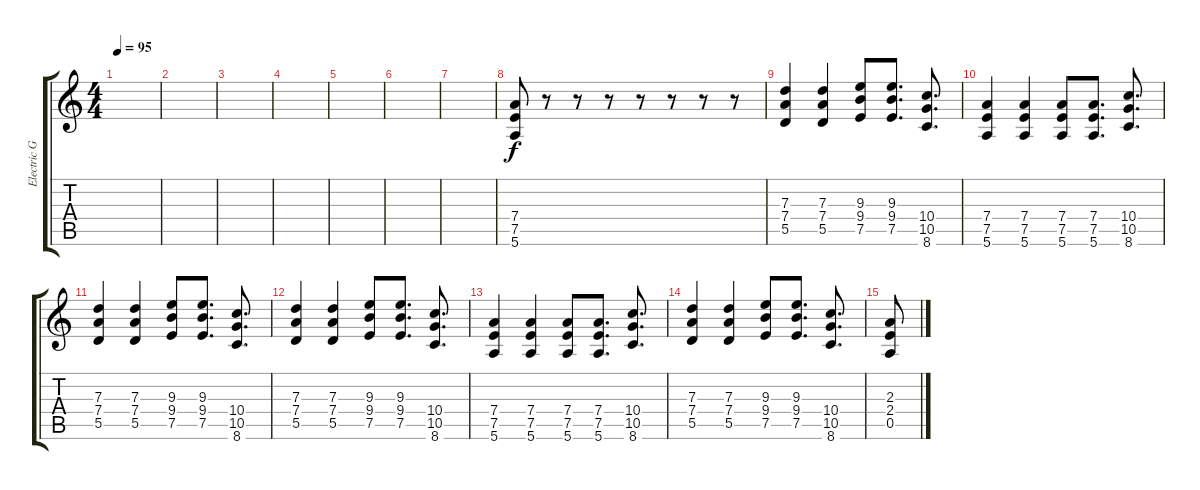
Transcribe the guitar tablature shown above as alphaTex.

\track ("Electric Guitar" "Electric G") {instrument distortionguitar}
\staff {score tabs}
\tuning (E4 B3 G3 D3 A2 E2) {hide}
\ts (4 4)
\tempo 95
\clef g2
\ks c
|
|
|
|
|
|
|
(7.4 7.5 5.6).8 r.8 r.8 r.8 r.8 r.8 r.8 r.8 |
(7.3 7.4 5.5).4 (7.3 7.4 5.5).4 (9.3 9.4 7.5).8 (9.3 9.4 7.5).8{d} (10.4 10.5 8.6).8{d} |
(7.4 7.5 5.6).4 (7.4 7.5 5.6).4 (7.4 7.5 5.6).8 (7.4 7.5 5.6).8{d} (10.4 10.5 8.6).8{d} |
(7.3 7.4 5.5).4 (7.3 7.4 5.5).4 (9.3 9.4 7.5).8 (9.3 9.4 7.5).8{d} (10.4 10.5 8.6).8{d} |
(7.3 7.4 5.5).4 (7.3 7.4 5.5).4 (9.3 9.4 7.5).8 (9.3 9.4 7.5).8{d} (10.4 10.5 8.6).8{d} |
(7.4 7.5 5.6).4 (7.4 7.5 5.6).4 (7.4 7.5 5.6).8 (7.4 7.5 5.6).8{d} (10.4 10.5 8.6).8{d} |
(7.3 7.4 5.5).4 (7.3 7.4 5.5).4 (9.3 9.4 7.5).8 (9.3 9.4 7.5).8{d} (10.4 10.5 8.6).8{d} |
(2.3 2.4 0.5).8
